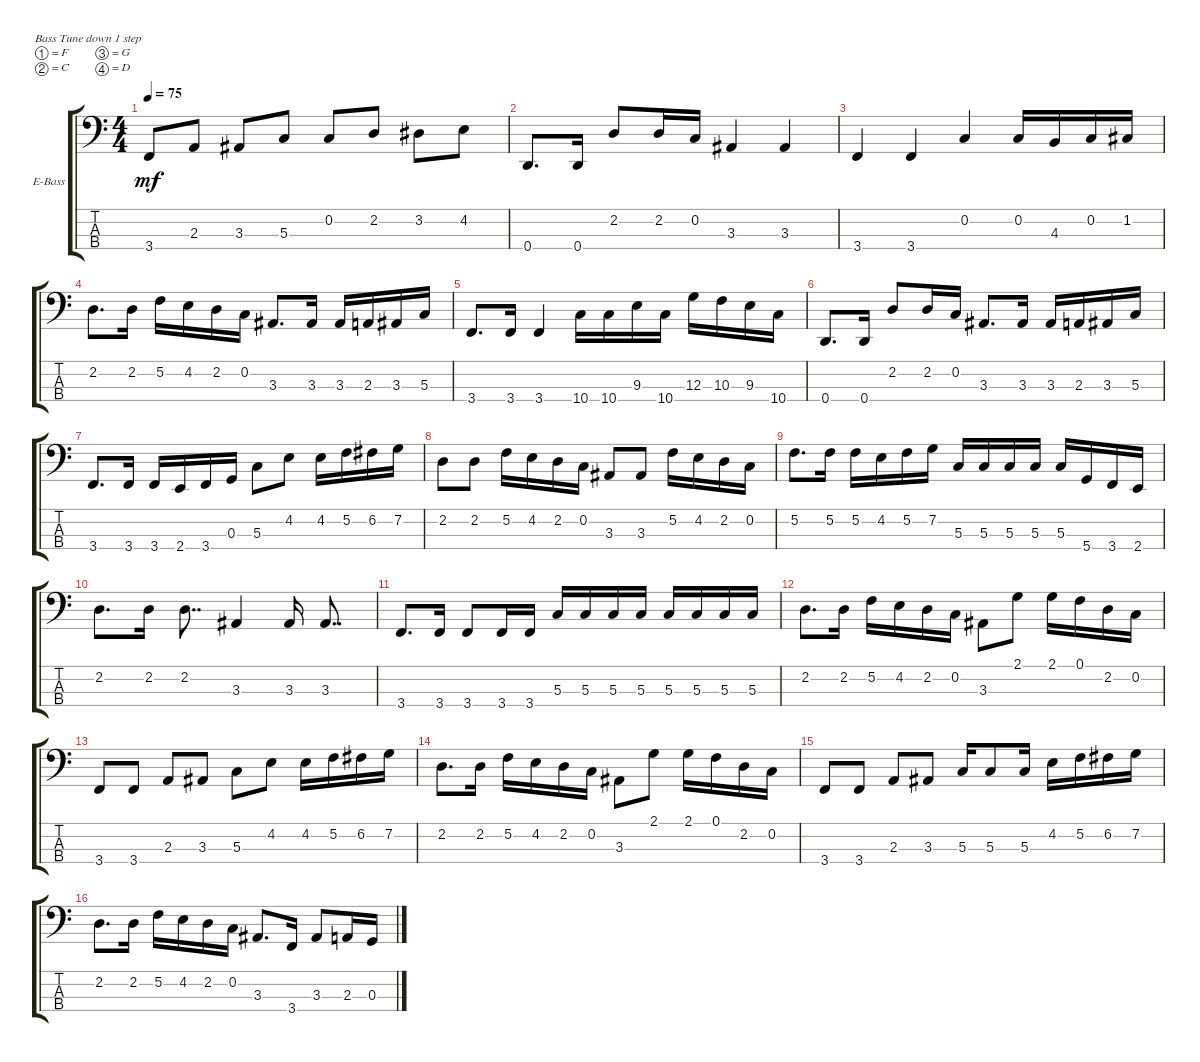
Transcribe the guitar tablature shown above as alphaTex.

\defaultSystemsLayout 4
\bracketExtendMode groupsimilarinstruments
\firstSystemTrackNameOrientation horizontal
\otherSystemsTrackNameOrientation horizontal
\track ("James Lomenzo" "E-Bass") {instrument electricbassfinger}
\staff {score tabs}
\tuning (F2 C2 G1 D1)
\ts (4 4)
\tempo 75
\clef f4
\ks c
3.4.8{dy mf} 2.3.8 3.3.8 5.3.8 0.2.8 2.2.8 3.2.8 4.2.8 |
0.4.8{d} 0.4.16 2.2.8 2.2.16 0.2.16 3.3.4 3.3.4 |
3.4.4 3.4.4 0.2.4 0.2.16 4.3.16 0.2.16 1.2.16 |
2.2.8{d} 2.2.16 5.2.16 4.2.16 2.2.16 0.2.16 3.3.8{d} 3.3.16 3.3.16 2.3.16 3.3.16 5.3.16 |
3.4.8{d} 3.4.16 3.4.4 10.4.16 10.4.16 9.3.16 10.4.16 12.3.16 10.3.16 9.3.16 10.4.16 |
0.4.8{d} 0.4.16 2.2.8 2.2.16 0.2.16 3.3.8{d} 3.3.16 3.3.16 2.3.16 3.3.16 5.3.16 |
3.4.8{d} 3.4.16 3.4.16 2.4.16 3.4.16 0.3.16 5.3.8 4.2.8 4.2.16 5.2.16 6.2.16 7.2.16 |
2.2.8 2.2.8 5.2.16 4.2.16 2.2.16 0.2.16 3.3.8 3.3.8 5.2.16 4.2.16 2.2.16 0.2.16 |
5.2.8{d} 5.2.16 5.2.16 4.2.16 5.2.16 7.2.16 5.3.16 5.3.16 5.3.16 5.3.16 5.3.16 5.4.16 3.4.16 2.4.16 |
2.2.8{d} 2.2.16 2.2.8{dd} 3.3.4 3.3.16 3.3.8{dd} |
3.4.8{d} 3.4.16 3.4.8 3.4.16 3.4.16 5.3.16 5.3.16 5.3.16 5.3.16 5.3.16 5.3.16 5.3.16 5.3.16 |
2.2.8{d} 2.2.16 5.2.16 4.2.16 2.2.16 0.2.16 3.3.8 2.1.8 2.1.16 0.1.16 2.2.16 0.2.16 |
3.4.8 3.4.8 2.3.8 3.3.8 5.3.8 4.2.8 4.2.16 5.2.16 6.2.16 7.2.16 |
2.2.8{d} 2.2.16 5.2.16 4.2.16 2.2.16 0.2.16 3.3.8 2.1.8 2.1.16 0.1.16 2.2.16 0.2.16 |
3.4.8 3.4.8 2.3.8 3.3.8 5.3.16 5.3.8 5.3.16 4.2.16 5.2.16 6.2.16 7.2.16 |
2.2.8{d} 2.2.16 5.2.16 4.2.16 2.2.16 0.2.16 3.3.8{d} 3.4.16 3.3.8 2.3.16 0.3.16
